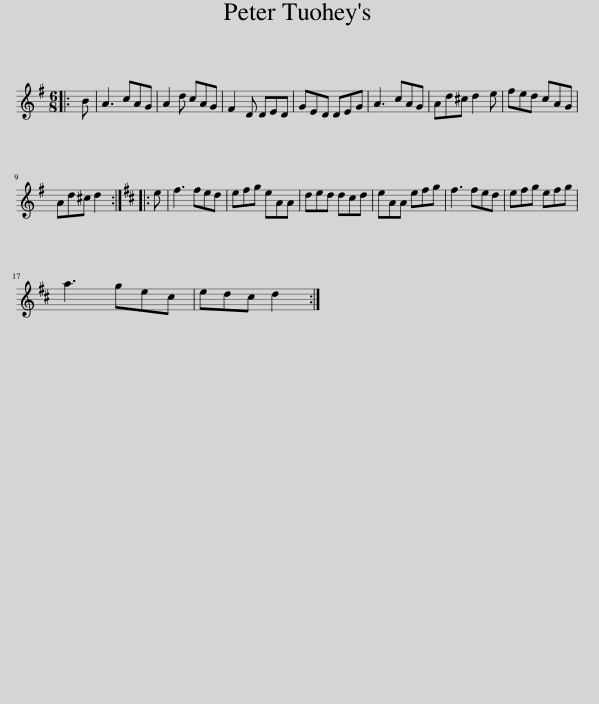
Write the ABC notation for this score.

X:1
L:1/8
M:6/8
I:linebreak $
K:G
V:1 treble
V:1
|: B | A3 cAG | A2 d cAG | F2 D DED | GED DEG | %5
 A3 cAG | Ad^c d2 e | fed cAG |$ Ad^c d2 ::[K:D] e | %10
 f3 fed | efg eAA | ded dcd | eAA efg | f3 fed | %15
 efg efg |$ a3 gec | edc d2 :| %18
